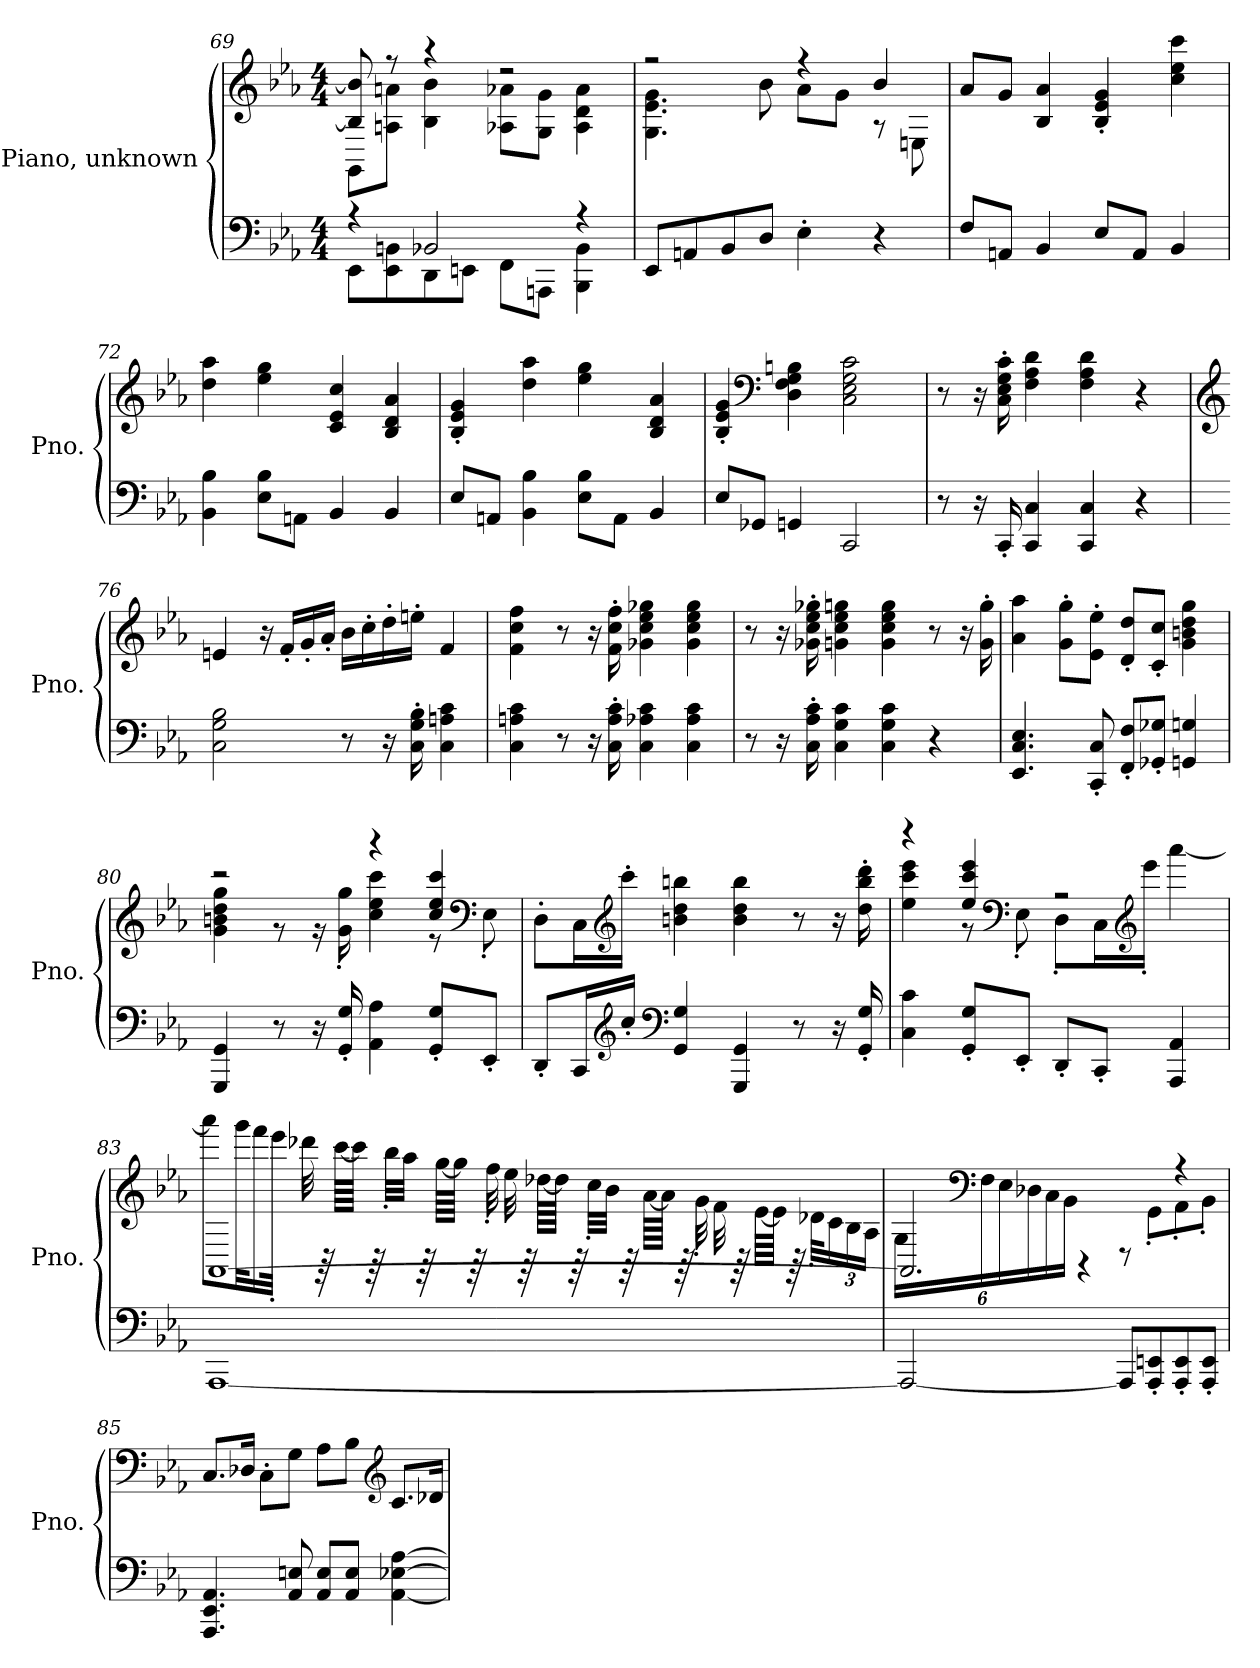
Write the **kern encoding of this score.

**kern	**kern
*part1	*part1
*staff2	*staff1
*I"Piano, unknown	*
*I'Pno.	*
!!LO:LB:g=z
*clefF4	*clefG2
*k[b-e-a-]	*k[b-e-a-]
*M4/4	*M4/4
=69	=69
*^	*^
4r	8EE-\L	8B-/] 8b-/]	8GG\L
.	8EE-\ 8BBn\	8r	8An\ 8an\J
2BB-X/	8DD\	4r	4B-\ 4b-\
.	8EEn\J	.	.
.	8FF\L	2r	8A-X\ 8a-X\L
.	8AAAn\J	.	8G\ 8g\J
4r	4BBB-\ 4BB-\	.	4A-\ 4d\ 4a-\
*v	*v	*	*
=70	=70	=70
8EE-/L	2r	4.G\ 4.e-\ 4.g\
8AAn/	.	.
8BB-/	.	.
8D/J	.	8b-\
4E-'\	4r	8a-\L
.	.	8g\J
4r	4b-/	8r
.	.	8En\
*	*v	*v
=71	=71
8F/L	8a-/L
8AAn/J	8g/J
4BB-/	4B-/ 4a-/
8E-/L	4B-/' 4e-/' 4g/'
8AA/J	.
4BB-/	4cc\ 4ee-\ 4ccc\
=72	=72
4BB-\ 4B-\	4dd\ 4aa-\
8E-\ 8B-\L	4ee-\ 4gg\
8AAn\J	.
4BB-/	4c/ 4e-/ 4cc/
4BB-/	4B-/ 4d/ 4a-/
=73	=73
8E-/L	4B-/' 4e-/' 4g/'
8AAn/J	.
4BB-\ 4B-\	4dd\ 4aa-\
8E-\ 8B-\L	4ee-\ 4gg\
8AA\J	.
4BB-/	4B-/ 4d/ 4a-/
!!LO:LB:g=z
=74	=74
8E-/L	4B-/' 4e-/' 4g/'
8GG-X/J	.
*	*clefF4
4GGn/	4D\ 4F\ 4G\ 4Bn\
2CC/	2C\ 2E-\ 2G\ 2c\
=75	=75
8r	8r
16r	16r
16CC'/	16C\' 16E-\' 16G\' 16c\'
4CC/ 4C/	4F\ 4A-\ 4d\
4CC/ 4C/	4F\ 4A-\ 4d\
4r	4r
=76	=76
*	*clefG2
2C\ 2G\ 2B-\	4en/
.	16r
.	16f'/LL
.	16g'/
.	16a-'/JJ
8r	16b-\LL
.	16cc'\
16r	16dd'\
16C\' 16G\' 16B-\'	16een'\JJ
4C\ 4An\ 4c\	4f/
=77	=77
4C\ 4An\ 4c\	4f\ 4cc\ 4ff\
8r	8r
16r	16r
16C\' 16A\' 16c\'	16f\' 16cc\' 16ff\'
4C\ 4A-X\ 4c\	4g-X\ 4cc\ 4ee-\ 4gg-X\
4C\ 4A-\ 4c\	4g-\ 4cc\ 4ee-\ 4gg-\
!!LO:LB:g=z
=78	=78
8r	8r
16r	16r
16C\' 16A-\' 16c\'	16g-X\' 16cc\' 16ee-\' 16gg-X\'
4C\ 4G\ 4c\	4gn\ 4cc\ 4ee-\ 4ggn\
4C\ 4G\ 4c\	4g\ 4cc\ 4ee-\ 4gg\
4r	8r
.	16r
.	16g\' 16gg\'
=79	=79
4.EE-/ 4.C/ 4.E-/	4a-\ 4aa-\
.	8g\' 8gg\'L
8CC/' 8C/'	8e-\' 8ee-\'J
8FF/' 8F/'L	8d/' 8dd/'L
8GG-X/' 8G-X/'J	8c/' 8cc/'J
4GGn/ 4Gn/	4g\ 4bn\ 4dd\ 4gg\
=80	=80
*	*^
4GGG/ 4GG/	2r	4g\ 4bn\ 4dd\ 4gg\
8r	.	8r
16r	.	16r
16GG/' 16G/'	.	16g\' 16gg\'
4AA-\ 4A-\	4r	4cc\ 4ee-\ 4ccc\
8GG/' 8G/'L	4cc/ 4ee-/ 4ccc/	8r
*	*clefF4	*
8EE-'/J	.	8E-'\
*	*v	*v
=81	=81
8DD'/L	8D'\L
16CC/L	16C\L
*clefG2	*clefG2
16cc'/JJ	16ccc'\JJ
*clefF4	*
4GG/ 4G/	4bn\ 4dd\ 4bbn\
4GGG/ 4GG/	4b\ 4dd\ 4bb\
8r	8r
16r	16r
16GG/' 16G/'	16dd\' 16bb\' 16ddd\'
!!LO:PB:g=z
=82	=82
*	*^
4C\ 4c\	4r	4ee-\ 4ccc\ 4eee-\
8GG/' 8G/'L	4ee-/ 4ccc/ 4eee-/	8r
*	*clefF4	*
8EE-'/J	.	8E-'\
8DD'/L	2r	8D'\L
8CC'/J	.	16C\L
*	*clefG2	*
.	.	16eee-'\JJ
4AAA-/ 4AA-/	.	[4aaa-\
!!LO:LB:g=z	!!
=83	=83	=83
[1AAA-	[1AA-	8aaa-\L]
.	.	32ggg\KL
.	.	16fff\
.	.	32eee-'\JJk
.	.	32ddd-X\
.	.	64r
.	.	[64ccc\LLLL
.	.	64ccc\JJJJ]
.	.	64r
.	.	32bb-'\LLL
.	.	32aa-\JJJ
.	.	64r
.	.	[64gg\LLLL
.	.	64gg\JJJJ]
.	.	64r
.	.	32ff'\
.	.	32ee-\
.	.	64r
.	.	[64dd-X\LLLL
.	.	64dd-\JJJJ]
.	.	64r
.	.	32cc'\LLL
.	.	32b-\JJJ
.	.	64r
.	.	[64a-\LLLL
.	.	64a-\JJJJ]
.	.	64r
.	.	32g'\
.	.	32f\
.	.	64r
.	.	[64e-\LLLL
.	.	64e-\JJJJ]
.	.	64r
.	.	32d-X'\KLL
*	*	*Xbrackettup
.	.	24c\
.	.	24B-\
.	.	24A-\JJ
!!LO:LB:g=z	!!
=84	=84	=84
2AAA-/_	2.AA-/]	24G\LL
*	*clefF4	*
.	.	24F\
.	.	24E-\
.	.	24D-X\
.	.	24C\
.	.	24BB-\JJ
.	.	4r
8AAA-/L]	.	8r
8AAA-/' 8EEn/'	.	8GG'\L
8AAA-/' 8EE/'	4r	8AA-'\
8AAA-/' 8EE/'J	.	8BB-'\J
*	*v	*v
=85	=85
4.AAA-/ 4.EE-/ 4.AA-/	8.C/L
.	16D-X/Jk
.	8C'\L
8AA-/ 8En/	8G\J
8AA-/ 8E/L	8A-\L
8AA-/ 8E/J	8B-\J
*	*clefG2
[4AA-\ [4E-X\ [4A-\	8.c/L
.	16d-X/Jk
=	=
*-	*-
